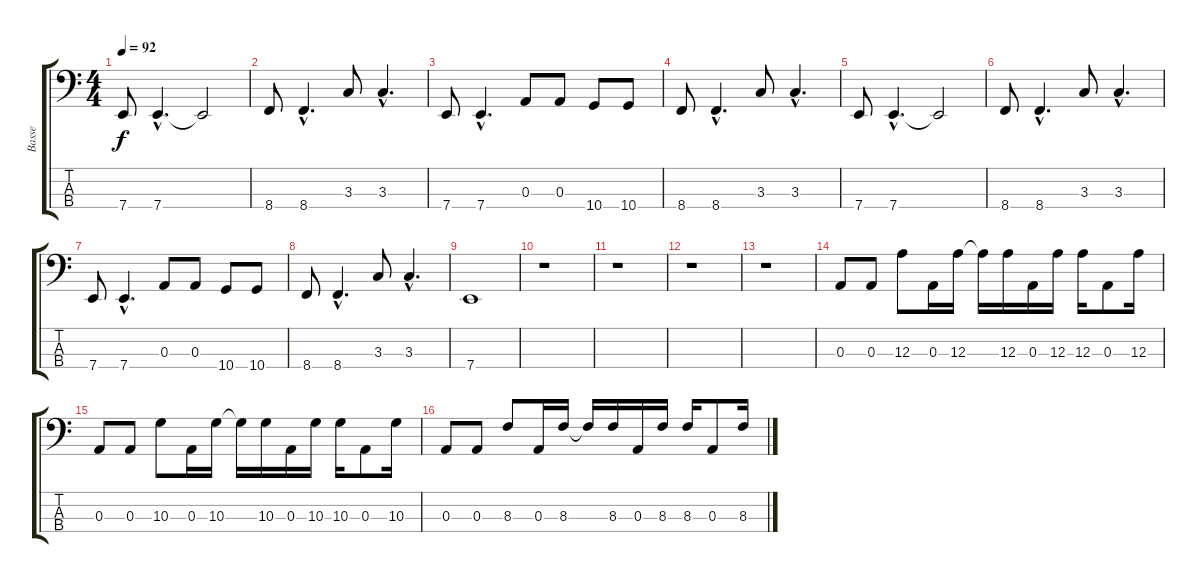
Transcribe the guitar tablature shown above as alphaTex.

\track ("Basse" "Basse") {instrument electricbassfinger}
\staff {score tabs}
\tuning (G2 D2 A1 A0) {hide}
\ts (4 4)
\tempo 92
\clef f4
\ks c
7.4.8{dy f} 7.4{hac}.4{d} 7.4{t}.2 |
8.4.8 8.4{hac}.4{d} 3.3.8 3.3{hac}.4{d} |
7.4.8 7.4{hac}.4{d} 0.3.8 0.3.8 10.4.8 10.4.8 |
8.4.8 8.4{hac}.4{d} 3.3.8 3.3{hac}.4{d} |
7.4.8 7.4{hac}.4{d} 7.4{t}.2 |
8.4.8 8.4{hac}.4{d} 3.3.8 3.3{hac}.4{d} |
7.4.8 7.4{hac}.4{d} 0.3.8 0.3.8 10.4.8 10.4.8 |
8.4.8 8.4{hac}.4{d} 3.3.8 3.3{hac}.4{d} |
7.4.1 |
r.1 |
r.1 |
r.1 |
r.1 |
0.3.8 0.3.8 12.3.8 0.3.16 12.3.16 12.3{t}.16 12.3.16 0.3.16 12.3.16 12.3.16 0.3.8 12.3.16 |
0.3.8 0.3.8 10.3.8 0.3.16 10.3.16 10.3{t}.16 10.3.16 0.3.16 10.3.16 10.3.16 0.3.8 10.3.16 |
0.3.8 0.3.8 8.3.8 0.3.16 8.3.16 8.3{t}.16 8.3.16 0.3.16 8.3.16 8.3.16 0.3.8 8.3.16
